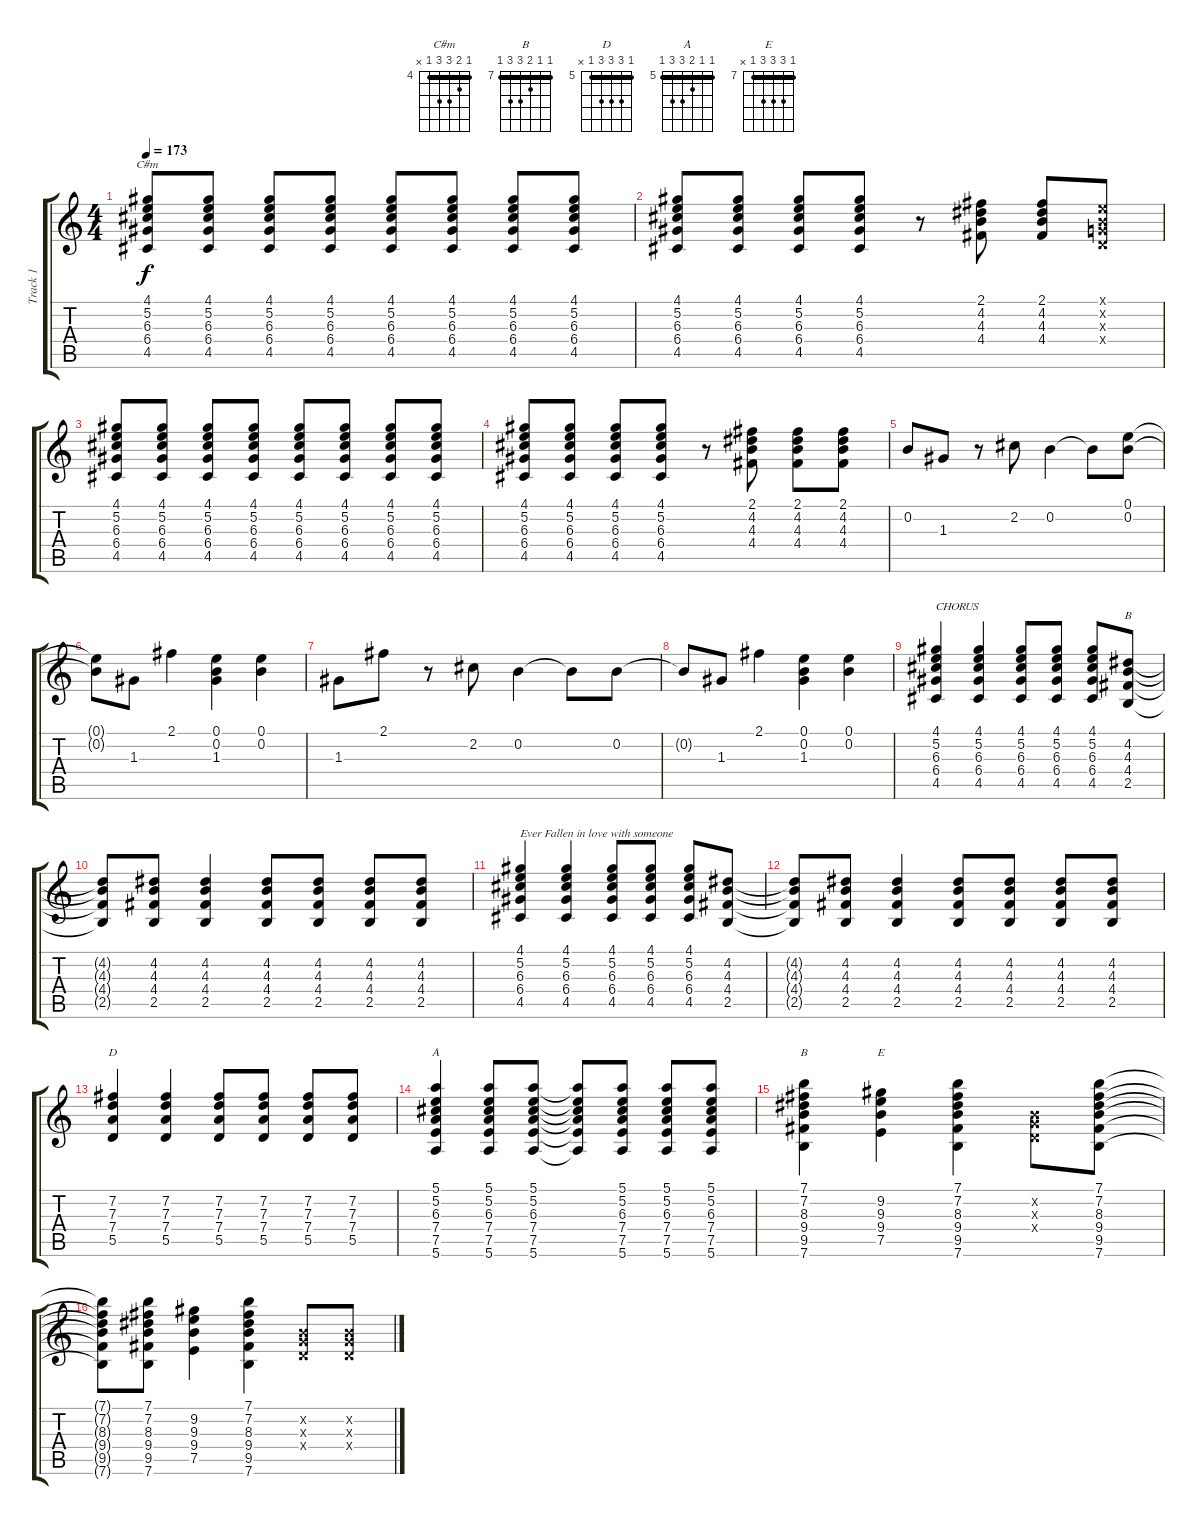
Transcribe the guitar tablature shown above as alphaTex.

\track ("Track 1" "Track 1") {instrument overdrivenguitar}
\staff {score tabs}
\tuning (E4 B3 G3 D3 A2 E2) {hide}
\chord ("C#m" 4 5 6 6 4 x) {firstfret 4 barre 4}
\chord ("B" x 4 4 4 2 x)
\chord ("D" 5 7 7 7 5 x) {firstfret 5 barre 5}
\chord ("A" 5 5 6 7 7 5) {firstfret 5 barre 5}
\chord ("B" 7 7 8 9 9 7) {firstfret 7 barre 7}
\chord ("E" 7 9 9 9 7 x) {firstfret 7 barre 7}
\ts (4 4)
\tempo 173
\clef g2
\ks c
(4.1 5.2 6.3 6.4 4.5).8{ch "C#m" dy f} (4.1 5.2 6.3 6.4 4.5).8 (4.1 5.2 6.3 6.4 4.5).8 (4.1 5.2 6.3 6.4 4.5).8 (4.1 5.2 6.3 6.4 4.5).8 (4.1 5.2 6.3 6.4 4.5).8 (4.1 5.2 6.3 6.4 4.5).8 (4.1 5.2 6.3 6.4 4.5).8 |
(4.1 5.2 6.3 6.4 4.5).8 (4.1 5.2 6.3 6.4 4.5).8 (4.1 5.2 6.3 6.4 4.5).8 (4.1 5.2 6.3 6.4 4.5).8 r.8 (2.1 4.2 4.3 4.4).8 (2.1 4.2 4.3 4.4).8 (0.1{x} 0.2{x} 0.3{x} 0.4{x}).8 |
(4.1 5.2 6.3 6.4 4.5).8 (4.1 5.2 6.3 6.4 4.5).8 (4.1 5.2 6.3 6.4 4.5).8 (4.1 5.2 6.3 6.4 4.5).8 (4.1 5.2 6.3 6.4 4.5).8 (4.1 5.2 6.3 6.4 4.5).8 (4.1 5.2 6.3 6.4 4.5).8 (4.1 5.2 6.3 6.4 4.5).8 |
(4.1 5.2 6.3 6.4 4.5).8 (4.1 5.2 6.3 6.4 4.5).8 (4.1 5.2 6.3 6.4 4.5).8 (4.1 5.2 6.3 6.4 4.5).8 r.8 (2.1 4.2 4.3 4.4).8 (2.1 4.2 4.3 4.4).8 (2.1 4.2 4.3 4.4).8 |
0.2.8 1.3.8 r.8 2.2.8 0.2.4 0.2{t}.8 (0.1 0.2).8 |
(0.1{t} 0.2{t}).8 1.3.8 2.1.4 (0.1 0.2 1.3).4 (0.1 0.2).4 |
1.3.8 2.1.8 r.8 2.2.8 0.2.4 0.2{t}.8 0.2.8 |
0.2{t}.8 1.3.8 2.1.4 (0.1 0.2 1.3).4 (0.1 0.2).4 |
(4.1 5.2 6.3 6.4 4.5).4{txt "CHORUS"} (4.1 5.2 6.3 6.4 4.5).4 (4.1 5.2 6.3 6.4 4.5).8 (4.1 5.2 6.3 6.4 4.5).8 (4.1 5.2 6.3 6.4 4.5).8 (4.2 4.3 4.4 2.5).8{ch "B"} |
(4.2{t} 4.3{t} 4.4{t} 2.5{t}).8 (4.2 4.3 4.4 2.5).8 (4.2 4.3 4.4 2.5).4 (4.2 4.3 4.4 2.5).8 (4.2 4.3 4.4 2.5).8 (4.2 4.3 4.4 2.5).8 (4.2 4.3 4.4 2.5).8 |
(4.1 5.2 6.3 6.4 4.5).4{txt "Ever Fallen in love with someone"} (4.1 5.2 6.3 6.4 4.5).4 (4.1 5.2 6.3 6.4 4.5).8 (4.1 5.2 6.3 6.4 4.5).8 (4.1 5.2 6.3 6.4 4.5).8 (4.2 4.3 4.4 2.5).8 |
(4.2{t} 4.3{t} 4.4{t} 2.5{t}).8 (4.2 4.3 4.4 2.5).8 (4.2 4.3 4.4 2.5).4 (4.2 4.3 4.4 2.5).8 (4.2 4.3 4.4 2.5).8 (4.2 4.3 4.4 2.5).8 (4.2 4.3 4.4 2.5).8 |
(7.2 7.3 7.4 5.5).4{ch "D"} (7.2 7.3 7.4 5.5).4 (7.2 7.3 7.4 5.5).8 (7.2 7.3 7.4 5.5).8 (7.2 7.3 7.4 5.5).8 (7.2 7.3 7.4 5.5).8 |
(5.1 5.2 6.3 7.4 7.5 5.6).4{ch "A"} (5.1 5.2 6.3 7.4 7.5 5.6).8 (5.1 5.2 6.3 7.4 7.5 5.6).8 (5.1{t} 5.2{t} 6.3{t} 7.4{t} 7.5{t} 5.6{t}).8 (5.1 5.2 6.3 7.4 7.5 5.6).8 (5.1 5.2 6.3 7.4 7.5 5.6).8 (5.1 5.2 6.3 7.4 7.5 5.6).8 |
(7.1 7.2 8.3 9.4 9.5 7.6).4{ch "B"} (9.2 9.3 9.4 7.5).4{ch "E"} (7.1 7.2 8.3 9.4 9.5 7.6).4 (0.2{x} 0.3{x} 0.4{x}).8 (7.1 7.2 8.3 9.4 9.5 7.6).8 |
(7.1{t} 7.2{t} 8.3{t} 9.4{t} 9.5{t} 7.6{t}).8 (7.1 7.2 8.3 9.4 9.5 7.6).8 (9.2 9.3 9.4 7.5).4 (7.1 7.2 8.3 9.4 9.5 7.6).4 (0.2{x} 0.3{x} 0.4{x}).8 (0.2{x} 0.3{x} 0.4{x}).8
